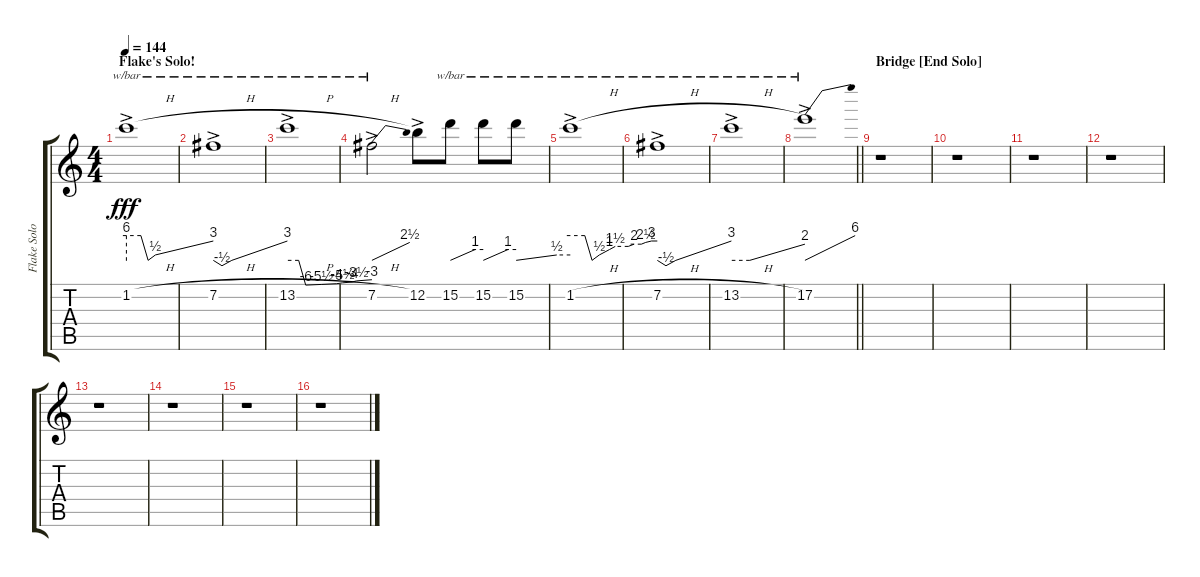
\track ("Flake Solo" "Flake Solo") {instrument lead8bassandlead}
\staff {score tabs}
\tuning (E5 B4 G4 D4 A3 E3) {hide}
\ts (4 4)
\section ("" "Flake's Solo!")
\tempo 144
\clef g2
\ks c
1.2{h ac}.1{tbe (custom default 0 24 10 24 15 0 20 2 60 12) dy fff} |
7.2{h ac}.1{tbe (custom default 0 0 7 -2 15 0 60 12)} |
13.2{h ac}.1{tbe (custom default 0 0 8 0 13 -24 24 -22 35 -20 39 -18 46 -16 49 -14 60 -12)} |
7.2{h ac}.2{tbe (dive default 0 0 60 10)} 12.2{ac}.8 15.2.8{tbe (custom default 0 0 45 4 60 4)} 15.2.8{tbe (custom default 0 0 45 4 60 4)} 15.2.8{tbe (custom default 0 0 45 2 60 2)} |
1.2{h ac}.1{tbe (custom default 0 24 10 24 15 0 20 2 27 4 31 6 40 6 44 8 49 8 52 10 56 12 60 12)} |
7.2{h ac}.1{tbe (custom default 0 0 7 -2 15 0 60 12)} |
13.2{h ac}.1{tbe (custom default 0 0 15 0 60 8)} |
\barLineRight lightlight
17.2{ac}.1{tbe (dive default 0 0 60 24)} |
\section ("" "Bridge [End Solo]")
r.1 |
r.1 |
r.1 |
r.1 |
r.1 |
r.1 |
r.1 |
r.1
